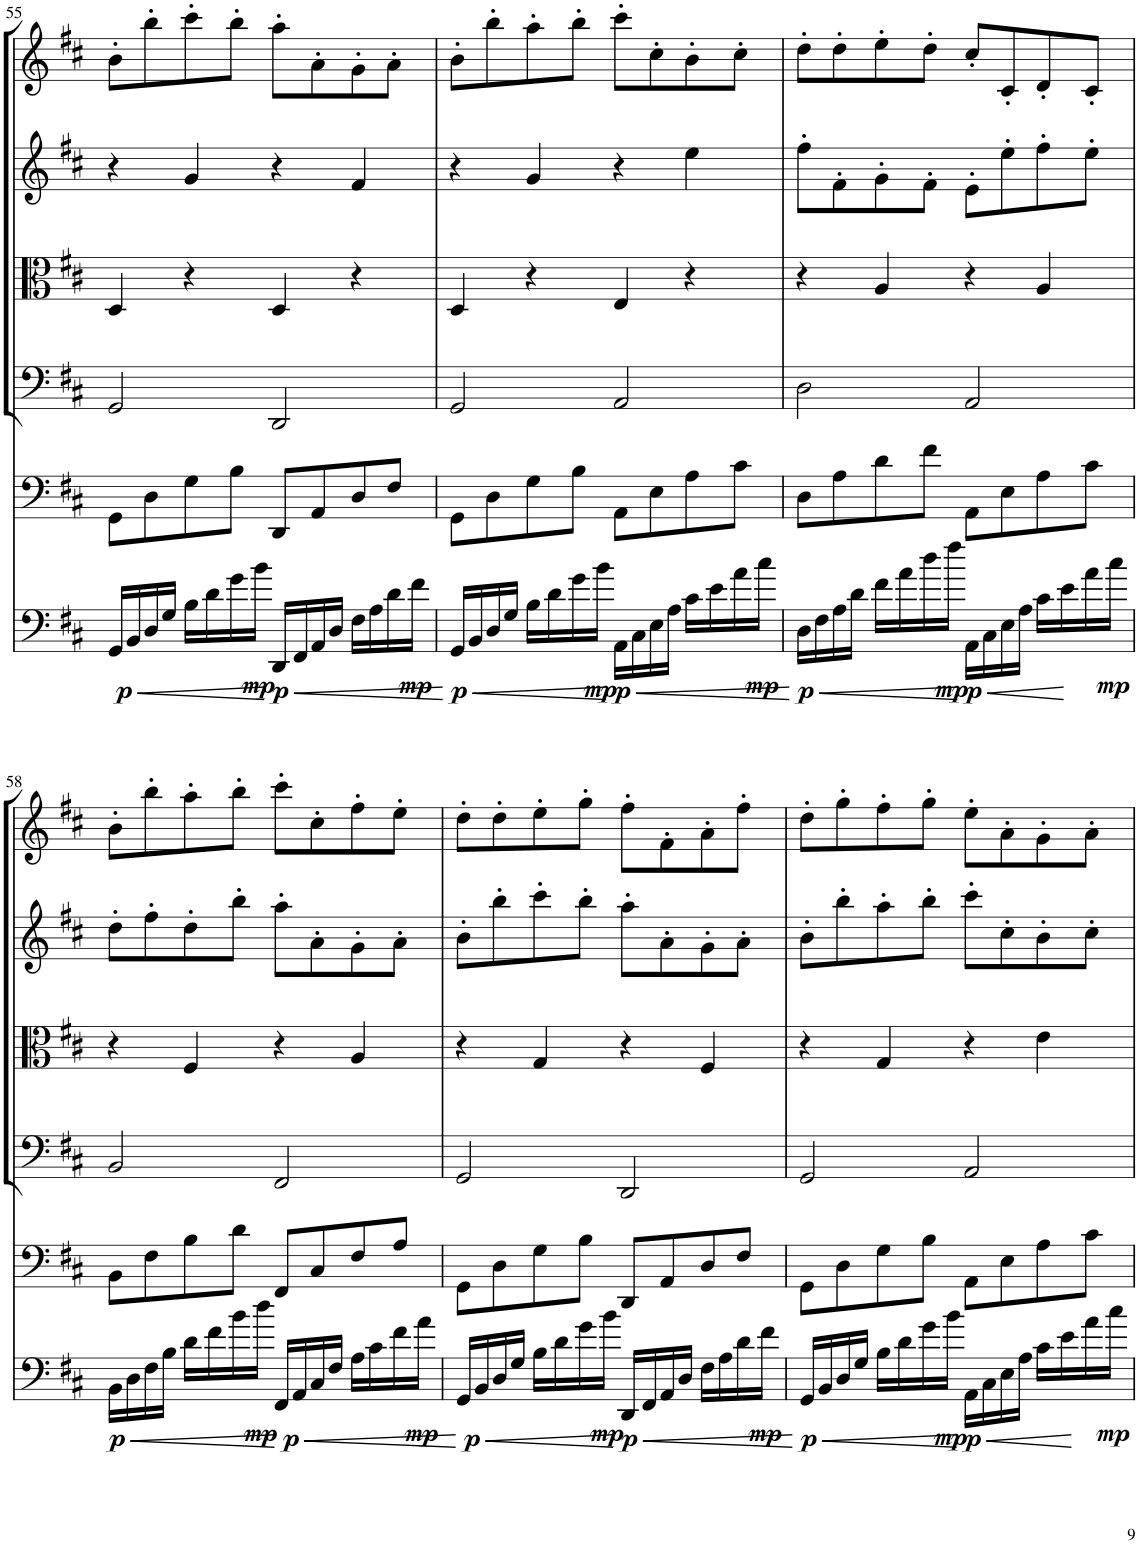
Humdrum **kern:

**kern	**dynam	**kern	**kern	**kern	**kern	**kern
*part6	*part6	*part5	*part4	*part3	*part2	*part1
*staff6	*staff6	*staff5	*staff4	*staff3	*staff2	*staff1
*I"Optional Piano	*	*I"Optional Violoncello	*I"Violoncello	*I"Viola	*I"Violin II	*I"Violin I
*I'Pno	*	*I'Vc	*I'Vc	*I'Vla	*I'Vln	*I'Vln
!!LO:PB:g=z
*clefF4	*	*clefF4	*clefF4	*clefC3	*clefG2	*clefG2
*k[f#c#]	*	*k[f#c#]	*k[f#c#]	*k[f#c#]	*k[f#c#]	*k[f#c#]
*M4/4	*	*M4/4	*M4/4	*M4/4	*M4/4	*M4/4
=55	=55	=55	=55	=55	=55	=55
!	!LO:HP:b	!	!	!	!	!
!	!LO:DY:n=1:b	!	!	!	!	!
16GG/LL	< p	8GG\L	2GG/	4D/	4r	8b'\L
16BB/	.	.	.	.	.	.
16D/	.	8D\	.	.	.	8bb'\
16G/JJ	.	.	.	.	.	.
16B\LL	.	8G\	.	4r	4g/	8ccc#'\
16d\	.	.	.	.	.	.
16g\	.	8B\J	.	.	.	8bb'\J
!	!LO:DY:n=2:b	!	!	!	!	!
16b\JJ	mp	.	.	.	.	.
!	!LO:HP:n=1:b	!	!	!	!	!
!	!LO:DY:n=3:b	!	!	!	!	!
16DD/LL	[ < p	8DD/L	2DD/	4D/	4r	8aa'\L
16FF#/	.	.	.	.	.	.
16AA/	.	8AA/	.	.	.	8a'\
16D/JJ	.	.	.	.	.	.
16F#\LL	.	8D/	.	4r	4f#/	8g'\
16A\	.	.	.	.	.	.
16d\	.	8F#/J	.	.	.	8a'\J
!	!LO:DY:n=4:b	!	!	!	!	!
16f#\JJ	mp	.	.	.	.	.
.	[	.	.	.	.	.
=56	=56	=56	=56	=56	=56	=56
!	!LO:HP:b	!	!	!	!	!
!	!LO:DY:n=1:b	!	!	!	!	!
16GG/LL	< p	8GG\L	2GG/	4D/	4r	8b'\L
16BB/	.	.	.	.	.	.
16D/	.	8D\	.	.	.	8bb'\
16G/JJ	.	.	.	.	.	.
16B\LL	.	8G\	.	4r	4g/	8aa'\
16d\	.	.	.	.	.	.
16g\	.	8B\J	.	.	.	8bb'\J
!	!LO:DY:n=2:b	!	!	!	!	!
16b\JJ	mp	.	.	.	.	.
!	!LO:HP:n=1:b	!	!	!	!	!
!	!LO:DY:n=3:b	!	!	!	!	!
16AA\LL	[ < p	8AA\L	2AA/	4E/	4r	8ccc#'\L
16C#\	.	.	.	.	.	.
16E\	.	8E\	.	.	.	8cc#'\
16A\JJ	.	.	.	.	.	.
16c#\LL	.	8A\	.	4r	4ee\	8b'\
16e\	.	.	.	.	.	.
16a\	.	8c#\J	.	.	.	8cc#'\J
!	!LO:DY:n=4:b	!	!	!	!	!
16cc#\JJ	mp	.	.	.	.	.
.	[	.	.	.	.	.
=57	=57	=57	=57	=57	=57	=57
!	!LO:HP:b	!	!	!	!	!
!	!LO:DY:n=1:b	!	!	!	!	!
16D\LL	< p	8D\L	2D\	4r	8ff#'\L	8dd'\L
16F#\	.	.	.	.	.	.
16A\	.	8A\	.	.	8f#'\	8dd'\
16d\JJ	.	.	.	.	.	.
16f#\LL	.	8d\	.	4A/	8g'\	8ee'\
16a\	.	.	.	.	.	.
16dd\	.	8f#\J	.	.	8f#'\J	8dd'\J
!	!LO:DY:n=2:b	!	!	!	!	!
16ff#\JJ	mp	.	.	.	.	.
!	!LO:HP:n=1:b	!	!	!	!	!
!	!LO:DY:n=3:b	!	!	!	!	!
16AA\LL	[ < p	8AA\L	2AA/	4r	8e'\L	8cc#'/L
16C#\	.	.	.	.	.	.
16E\	.	8E\	.	.	8ee'\	8c#'/
16A\JJ	.	.	.	.	.	.
16c#\LL	.	8A\	.	4A/	8ff#'\	8d'/
16e\	.	.	.	.	.	.
16a\	.	8c#\J	.	.	8ee'\J	8c#'/J
!	!LO:DY:n=4:b	!	!	!	!	!
16cc#\JJ	mp	.	.	.	.	.
.	[	.	.	.	.	.
!!LO:LB:g=z
=58	=58	=58	=58	=58	=58	=58
!	!LO:HP:b	!	!	!	!	!
!	!LO:DY:n=1:b	!	!	!	!	!
16BB\LL	< p	8BB\L	2BB/	4r	8dd'\L	8b'\L
16D\	.	.	.	.	.	.
16F#\	.	8F#\	.	.	8ff#'\	8bb'\
16B\JJ	.	.	.	.	.	.
16d\LL	.	8B\	.	4F#/	8dd'\	8aa'\
16f#\	.	.	.	.	.	.
16b\	.	8d\J	.	.	8bb'\J	8bb'\J
!	!LO:DY:n=2:b	!	!	!	!	!
16dd\JJ	mp	.	.	.	.	.
!	!LO:HP:n=1:b	!	!	!	!	!
!	!LO:DY:n=3:b	!	!	!	!	!
16FF#/LL	[ < p	8FF#/L	2FF#/	4r	8aa'\L	8ccc#'\L
16AA/	.	.	.	.	.	.
16C#/	.	8C#/	.	.	8a'\	8cc#'\
16F#/JJ	.	.	.	.	.	.
16A\LL	.	8F#/	.	4A/	8g'\	8ff#'\
16c#\	.	.	.	.	.	.
16f#\	.	8A/J	.	.	8a'\J	8ee'\J
!	!LO:DY:n=4:b	!	!	!	!	!
16a\JJ	mp	.	.	.	.	.
.	[	.	.	.	.	.
=59	=59	=59	=59	=59	=59	=59
!	!LO:HP:b	!	!	!	!	!
!	!LO:DY:n=1:b	!	!	!	!	!
16GG/LL	< p	8GG\L	2GG/	4r	8b'\L	8dd'\L
16BB/	.	.	.	.	.	.
16D/	.	8D\	.	.	8bb'\	8dd'\
16G/JJ	.	.	.	.	.	.
16B\LL	.	8G\	.	4G/	8ccc#'\	8ee'\
16d\	.	.	.	.	.	.
16g\	.	8B\J	.	.	8bb'\J	8gg'\J
!	!LO:DY:n=2:b	!	!	!	!	!
16b\JJ	mp	.	.	.	.	.
!	!LO:HP:n=1:b	!	!	!	!	!
!	!LO:DY:n=3:b	!	!	!	!	!
16DD/LL	[ < p	8DD/L	2DD/	4r	8aa'\L	8ff#'\L
16FF#/	.	.	.	.	.	.
16AA/	.	8AA/	.	.	8a'\	8f#'\
16D/JJ	.	.	.	.	.	.
16F#\LL	.	8D/	.	4F#/	8g'\	8a'\
16A\	.	.	.	.	.	.
16d\	.	8F#/J	.	.	8a'\J	8ff#'\J
!	!LO:DY:n=4:b	!	!	!	!	!
16f#\JJ	mp	.	.	.	.	.
.	[	.	.	.	.	.
=60	=60	=60	=60	=60	=60	=60
!	!LO:HP:b	!	!	!	!	!
!	!LO:DY:n=1:b	!	!	!	!	!
16GG/LL	< p	8GG\L	2GG/	4r	8b'\L	8dd'\L
16BB/	.	.	.	.	.	.
16D/	.	8D\	.	.	8bb'\	8gg'\
16G/JJ	.	.	.	.	.	.
16B\LL	.	8G\	.	4G/	8aa'\	8ff#'\
16d\	.	.	.	.	.	.
16g\	.	8B\J	.	.	8bb'\J	8gg'\J
!	!LO:DY:n=2:b	!	!	!	!	!
16b\JJ	mp	.	.	.	.	.
!	!LO:HP:n=1:b	!	!	!	!	!
!	!LO:DY:n=3:b	!	!	!	!	!
16AA\LL	[ < p	8AA\L	2AA/	4r	8ccc#'\L	8ee'\L
16C#\	.	.	.	.	.	.
16E\	.	8E\	.	.	8cc#'\	8a'\
16A\JJ	.	.	.	.	.	.
16c#\LL	.	8A\	.	4e\	8b'\	8g'\
16e\	.	.	.	.	.	.
16a\	.	8c#\J	.	.	8cc#'\J	8a'\J
!	!LO:DY:n=4:b	!	!	!	!	!
16cc#\JJ	mp	.	.	.	.	.
.	[	.	.	.	.	.
=	=	=	=	=	=	=
*-	*-	*-	*-	*-	*-	*-
